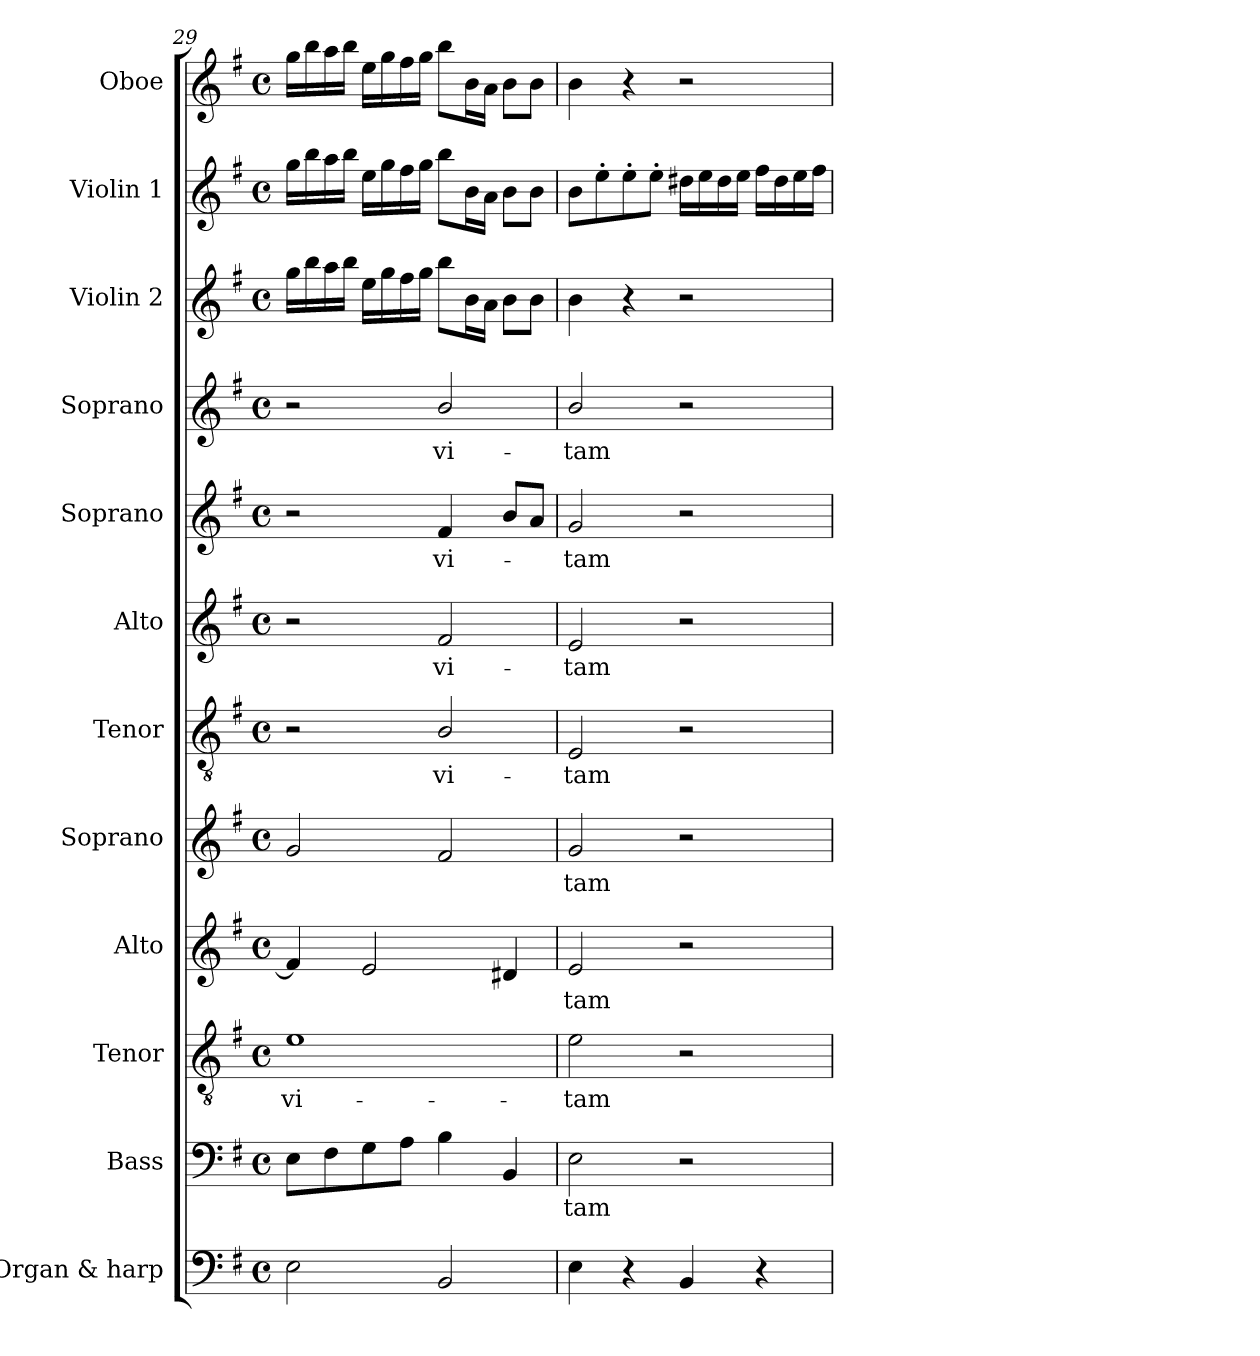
**kern	**kern	**text	**kern	**text	**kern	**text	**kern	**text	**kern	**text	**kern	**text	**kern	**text	**kern	**text	**kern	**kern	**kern
*part12	*part11	*part11	*part10	*part10	*part9	*part9	*part8	*part8	*part7	*part7	*part6	*part6	*part5	*part5	*part4	*part4	*part3	*part2	*part1
*staff12	*staff11	*staff11	*staff10	*staff10	*staff9	*staff9	*staff8	*staff8	*staff7	*staff7	*staff6	*staff6	*staff5	*staff5	*staff4	*staff4	*staff3	*staff2	*staff1
*I"Organ & harp	*I"Bass	*	*I"Tenor	*	*I"Alto	*	*I"Soprano	*	*I"Tenor	*	*I"Alto	*	*I"Soprano	*	*I"Soprano	*	*I"Violin 2	*I"Violin 1	*I"Oboe
*I'Org. & H.	*I'B.	*	*I'T.	*	*I'A.	*	*I'S.	*	*I'T.	*	*I'A.	*	*I'S.	*	*I'S.	*	*I'Vln. 2	*I'Vln. 1	*I'Ob.
*clefF4	*clefF4	*	*clefGv2	*	*clefG2	*	*clefG2	*	*clefGv2	*	*clefG2	*	*clefG2	*	*clefG2	*	*clefG2	*clefG2	*clefG2
*	*	*	*ITrd7c12	*	*	*	*	*	*ITrd7c12	*	*	*	*	*	*	*	*	*	*
*k[f#]	*k[f#]	*	*k[f#]	*	*k[f#]	*	*k[f#]	*	*k[f#]	*	*k[f#]	*	*k[f#]	*	*k[f#]	*	*k[f#]	*k[f#]	*k[f#]
*G:	*G:	*	*G:	*	*G:	*	*G:	*	*G:	*	*G:	*	*G:	*	*G:	*	*G:	*G:	*G:
*M4/4	*M4/4	*	*M4/4	*	*M4/4	*	*M4/4	*	*M4/4	*	*M4/4	*	*M4/4	*	*M4/4	*	*M4/4	*M4/4	*M4/4
*met(c)	*met(c)	*	*met(c)	*	*met(c)	*	*met(c)	*	*met(c)	*	*met(c)	*	*met(c)	*	*met(c)	*	*met(c)	*met(c)	*met(c)
=29	=29	=29	=29	=29	=29	=29	=29	=29	=29	=29	=29	=29	=29	=29	=29	=29	=29	=29	=29
!	!	!	!	!LO:LY:b:color=#000000	!	!	!	!	!	!	!	!	!	!	!	!	!	!	!
2Ei\	8Ei\L	.	1Ei	vi-	4f#i/]	.	2gi/	.	2r	.	2r	.	2r	.	2r	.	16ggi\LL	16ggi\LL	16ggi\LL
.	.	.	.	.	.	.	.	.	.	.	.	.	.	.	.	.	16bbi\	16bbi\	16bbi\
.	8F#i\	.	.	.	.	.	.	.	.	.	.	.	.	.	.	.	16aai\	16aai\	16aai\
.	.	.	.	.	.	.	.	.	.	.	.	.	.	.	.	.	16bbi\JJ	16bbi\JJ	16bbi\JJ
.	8Gi\	.	.	.	2ei/	.	.	.	.	.	.	.	.	.	.	.	16eei\LL	16eei\LL	16eei\LL
.	.	.	.	.	.	.	.	.	.	.	.	.	.	.	.	.	16ggi\	16ggi\	16ggi\
.	8Ai\J	.	.	.	.	.	.	.	.	.	.	.	.	.	.	.	16ff#i\	16ff#i\	16ff#i\
.	.	.	.	.	.	.	.	.	.	.	.	.	.	.	.	.	16ggi\JJ	16ggi\JJ	16ggi\JJ
!	!	!	!	!	!	!	!	!	!	!LO:LY:b:color=#000000	!	!	!	!	!	!	!	!	!
!	!	!	!	!	!	!	!	!	!	!	!	!LO:LY:b:color=#000000	!	!	!	!	!	!	!
!	!	!	!	!	!	!	!	!	!	!	!	!	!	!LO:LY:b:color=#000000	!	!	!	!	!
!	!	!	!	!	!	!	!	!	!	!	!	!	!	!	!	!LO:LY:b:color=#000000	!	!	!
2BBi/	4Bi\	.	.	.	.	.	2f#i/	.	2BBi/	vi-	2f#i/	vi-	4f#i/	vi-	2bi/	vi-	8bbi\L	8bbi\L	8bbi\L
.	.	.	.	.	.	.	.	.	.	.	.	.	.	.	.	.	16bi\L	16bi\L	16bi\L
.	.	.	.	.	.	.	.	.	.	.	.	.	.	.	.	.	16ai\JJ	16ai\JJ	16ai\JJ
.	4BBi/	.	.	.	4d#Xi/	.	.	.	.	.	.	.	8bi/L	.	.	.	8bi\L	8bi\L	8bi\L
.	.	.	.	.	.	.	.	.	.	.	.	.	8ai/J	.	.	.	8bi\J	8bi\J	8bi\J
=30	=30	=30	=30	=30	=30	=30	=30	=30	=30	=30	=30	=30	=30	=30	=30	=30	=30	=30	=30
!	!	!LO:LY:b:color=#000000	!	!	!	!	!	!	!	!	!	!	!	!	!	!	!	!	!
!	!	!	!	!LO:LY:b:color=#000000	!	!	!	!	!	!	!	!	!	!	!	!	!	!	!
!	!	!	!	!	!	!LO:LY:b:color=#000000	!	!	!	!	!	!	!	!	!	!	!	!	!
!	!	!	!	!	!	!	!	!LO:LY:b:color=#000000	!	!	!	!	!	!	!	!	!	!	!
!	!	!	!	!	!	!	!	!	!	!LO:LY:b:color=#000000	!	!	!	!	!	!	!	!	!
!	!	!	!	!	!	!	!	!	!	!	!	!LO:LY:b:color=#000000	!	!	!	!	!	!	!
!	!	!	!	!	!	!	!	!	!	!	!	!	!	!LO:LY:b:color=#000000	!	!	!	!	!
!	!	!	!	!	!	!	!	!	!	!	!	!	!	!	!	!LO:LY:b:color=#000000	!	!	!
4Ei\	2Ei\	-tam	2Ei\	-tam	2ei/	-tam	2gi/	-tam	2EEi/	-tam	2ei/	-tam	2gi/	-tam	2bi/	-tam	4bi\	8bi\L	4bi\
.	.	.	.	.	.	.	.	.	.	.	.	.	.	.	.	.	.	8ee'i\	.
4r	.	.	.	.	.	.	.	.	.	.	.	.	.	.	.	.	4r	8ee'i\	4r
.	.	.	.	.	.	.	.	.	.	.	.	.	.	.	.	.	.	8ee'i\J	.
4BBi/	2r	.	2r	.	2r	.	2r	.	2r	.	2r	.	2r	.	2r	.	2r	16dd#Xi\LL	2r
.	.	.	.	.	.	.	.	.	.	.	.	.	.	.	.	.	.	16eei\	.
.	.	.	.	.	.	.	.	.	.	.	.	.	.	.	.	.	.	16dd#i\	.
.	.	.	.	.	.	.	.	.	.	.	.	.	.	.	.	.	.	16eei\JJ	.
4r	.	.	.	.	.	.	.	.	.	.	.	.	.	.	.	.	.	16ff#i\LL	.
.	.	.	.	.	.	.	.	.	.	.	.	.	.	.	.	.	.	16dd#i\	.
.	.	.	.	.	.	.	.	.	.	.	.	.	.	.	.	.	.	16eei\	.
.	.	.	.	.	.	.	.	.	.	.	.	.	.	.	.	.	.	16ff#i\JJ	.
=	=	=	=	=	=	=	=	=	=	=	=	=	=	=	=	=	=	=	=
*-	*-	*-	*-	*-	*-	*-	*-	*-	*-	*-	*-	*-	*-	*-	*-	*-	*-	*-	*-
